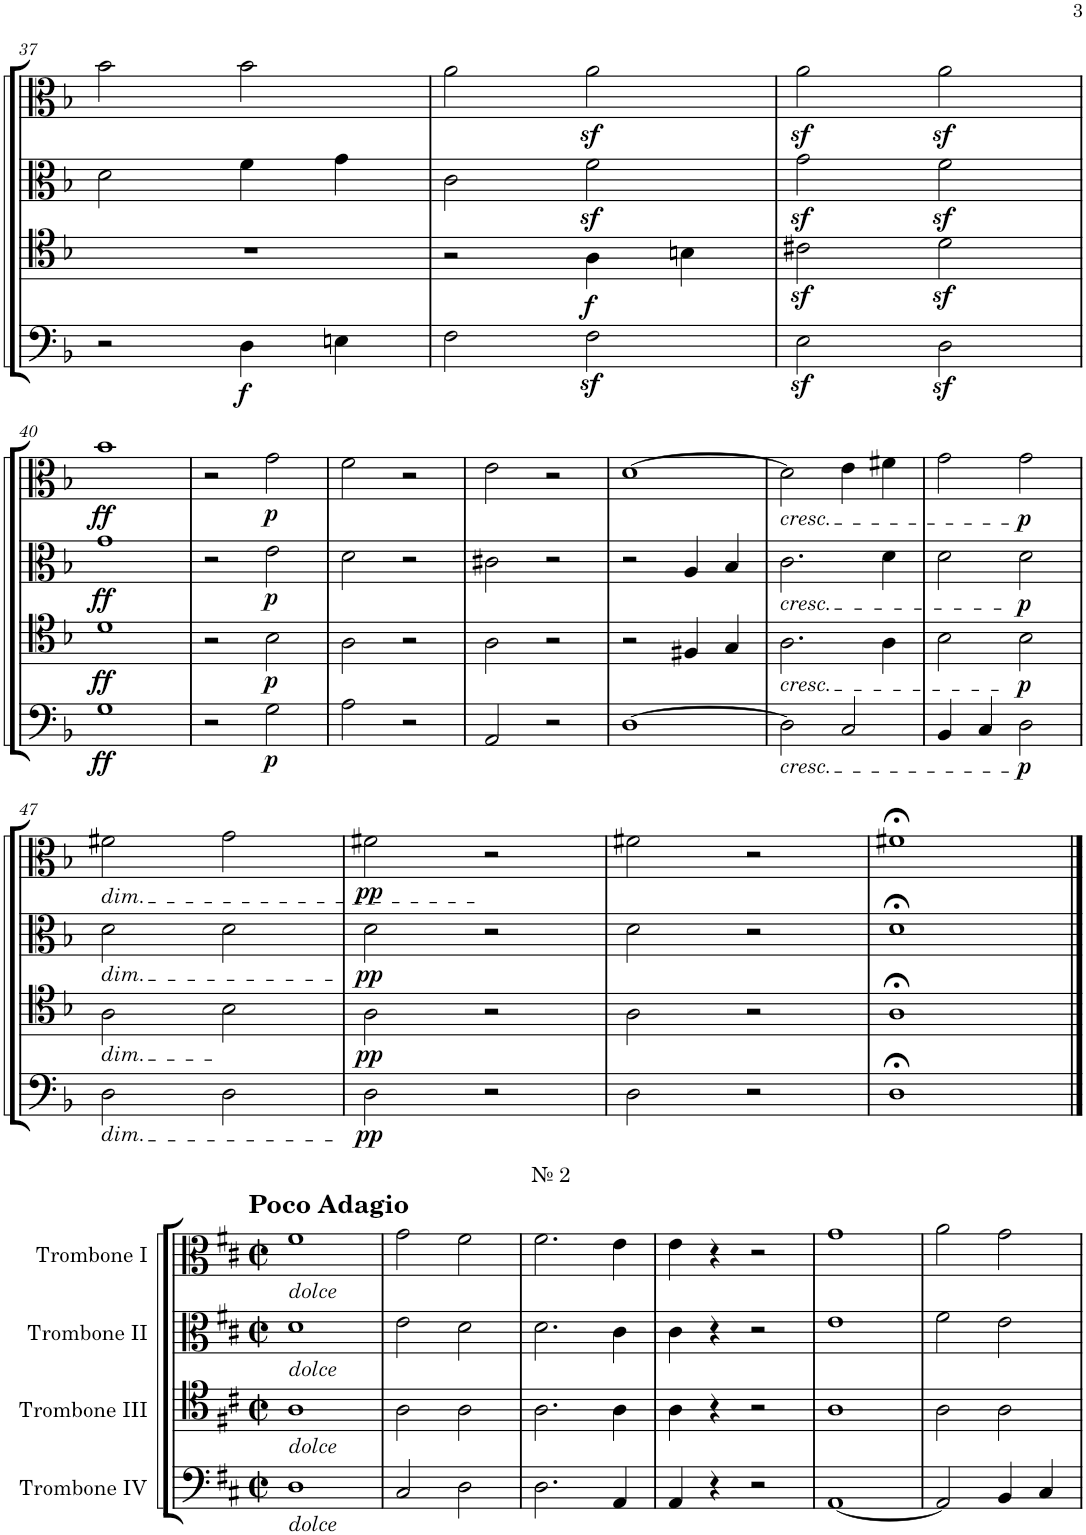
**kern	**dynam	**kern	**dynam	**kern	**dynam	**kern	**dynam
*part4	*part4	*part3	*part3	*part2	*part2	*part1	*part1
*staff4	*staff4	*staff3	*staff3	*staff2	*staff2	*staff1	*staff1
*I"Trombone IV	*	*I"Trombone III	*	*I"Trombone II	*	*I"Trombone I	*
*I'Trb	*	*I'Trb	*	*I'Trb	*	*I'Trb	*
!!LO:PB:g=z
*clefF4	*	*clefC4	*	*clefC3	*	*clefC3	*
*k[b-]	*	*k[b-]	*	*k[b-]	*	*k[b-]	*
*M2/2	*	*M2/2	*	*M2/2	*	*M2/2	*
*met(c|)	*	*met(c|)	*	*met(c|)	*	*met(c|)	*
=37	=37	=37	=37	=37	=37	=37	=37
2r	.	1r	.	2d\	.	2b-\	.
!	!LO:DY:b	!	!	!	!	!	!
4D\	f	.	.	4f\	.	2b-\	.
4En\	.	.	.	4g\	.	.	.
=38	=38	=38	=38	=38	=38	=38	=38
2F\	.	2r	.	2c\	.	2a\	.
!	!	!	!LO:DY:b	!	!	!	!
2Fz<\	.	4A\	f	2fz<\	.	2az<\	.
.	.	4Bn\	.	.	.	.	.
=39	=39	=39	=39	=39	=39	=39	=39
2Ez<\	.	2c#Xz<\	.	2gz<\	.	2az<\	.
2Dz<\	.	2dz<\	.	2fz<\	.	2az<\	.
!!LO:LB:g=z
=40	=40	=40	=40	=40	=40	=40	=40
!	!LO:DY:b	!	!LO:DY:b	!	!LO:DY:b	!	!LO:DY:b
1G	ff	1d	ff	1g	ff	1b-	ff
=41	=41	=41	=41	=41	=41	=41	=41
2r	.	2r	.	2r	.	2r	.
!	!LO:DY:b	!	!LO:DY:b	!	!LO:DY:b	!	!LO:DY:b
2G\	p	2B-\	p	2e\	p	2g\	p
=42	=42	=42	=42	=42	=42	=42	=42
2A\	.	2A\	.	2d\	.	2f\	.
2r	.	2r	.	2r	.	2r	.
=43	=43	=43	=43	=43	=43	=43	=43
2AA/	.	2A\	.	2c#X\	.	2e\	.
2r	.	2r	.	2r	.	2r	.
=44	=44	=44	=44	=44	=44	=44	=44
[1D	.	2r	.	2r	.	[1d	.
.	.	4F#X/	.	4A/	.	.	.
.	.	4G/	.	4B-/	.	.	.
=45	=45	=45	=45	=45	=45	=45	=45
!	!	!	!	!	!	!LO:TX:b:i:t=cresc.	!
!	!	!	!	!LO:TX:b:i:t=cresc.	!	!	!
!	!	!LO:TX:b:i:t=cresc.	!	!	!	!	!
!LO:TX:b:i:t=cresc.	!	!	!	!	!	!	!
2D\]	.	2.A\	.	2.c\	.	2d\]	.
2C/	.	.	.	.	.	4e\	.
.	.	4A\	.	4d\	.	4f#X\	.
=46	=46	=46	=46	=46	=46	=46	=46
4BB-/	.	2B-\	.	2d\	.	2g\	.
4C/	.	.	.	.	.	.	.
!	!LO:DY:b	!	!LO:DY:b	!	!LO:DY:b	!	!LO:DY:b
2D\	p	2B-\	p	2d\	p	2g\	p
!!LO:LB:g=z
=47	=47	=47	=47	=47	=47	=47	=47
!	!	!	!	!	!	!LO:TX:b:i:t=dim.	!
!	!	!	!	!LO:TX:b:i:t=dim.	!	!	!
!	!	!LO:TX:b:i:t=dim.	!	!	!	!	!
!LO:TX:b:i:t=dim.	!	!	!	!	!	!	!
2D\	.	2A\	.	2d\	.	2f#X\	.
2D\	.	2B-\	.	2d\	.	2g\	.
=48	=48	=48	=48	=48	=48	=48	=48
!	!LO:DY:b	!	!LO:DY:b	!	!LO:DY:b	!	!LO:DY:b
2D\	pp	2A\	pp	2d\	pp	2f#X\	pp
2r	.	2r	.	2r	.	2r	.
=49	=49	=49	=49	=49	=49	=49	=49
2D\	.	2A\	.	2d\	.	2f#X\	.
2r	.	2r	.	2r	.	2r	.
=50	=50	=50	=50	=50	=50	=50	=50
1D;<	.	1A;<	.	1d;<	.	1f#X;<	.
!!LO:LB:g=z
==1	==1	==1	==1	==1	==1	==1	==1
*k[f#c#]	*	*k[f#c#]	*	*k[f#c#]	*	*k[f#c#]	*
*M2/2	*	*M2/2	*	*M2/2	*	*M2/2	*
*met(c|)	*	*met(c|)	*	*met(c|)	*	*met(c|)	*
!	!	!	!	!	!	!LO:TX:a:t=№ 2	!
!	!	!	!	!	!	!LO:TX:a:B:t=Poco Adagio	!
!	!	!	!	!	!	!LO:TX:b:i:t=dolce	!
!	!	!	!	!LO:TX:b:i:t=dolce	!	!	!
!	!	!LO:TX:b:i:t=dolce	!	!	!	!	!
!LO:TX:b:i:t=dolce	!	!	!	!	!	!	!
1D	.	1A	.	1d	.	1f#	.
=2	=2	=2	=2	=2	=2	=2	=2
2C#/	.	2A\	.	2e\	.	2g\	.
2D\	.	2A\	.	2d\	.	2f#\	.
=3	=3	=3	=3	=3	=3	=3	=3
2.D\	.	2.A\	.	2.d\	.	2.f#\	.
4AA/	.	4A\	.	4c#\	.	4e\	.
=4	=4	=4	=4	=4	=4	=4	=4
4AA/	.	4A\	.	4c#\	.	4e\	.
4r	.	4r	.	4r	.	4r	.
2r	.	2r	.	2r	.	2r	.
=5	=5	=5	=5	=5	=5	=5	=5
[1AA	.	1A	.	1e	.	1g	.
=6	=6	=6	=6	=6	=6	=6	=6
2AA/]	.	2A\	.	2f#\	.	2a\	.
4BB/	.	2A\	.	2e\	.	2g\	.
4C#/	.	.	.	.	.	.	.
=	=	=	=	=	=	=	=
*-	*-	*-	*-	*-	*-	*-	*-
